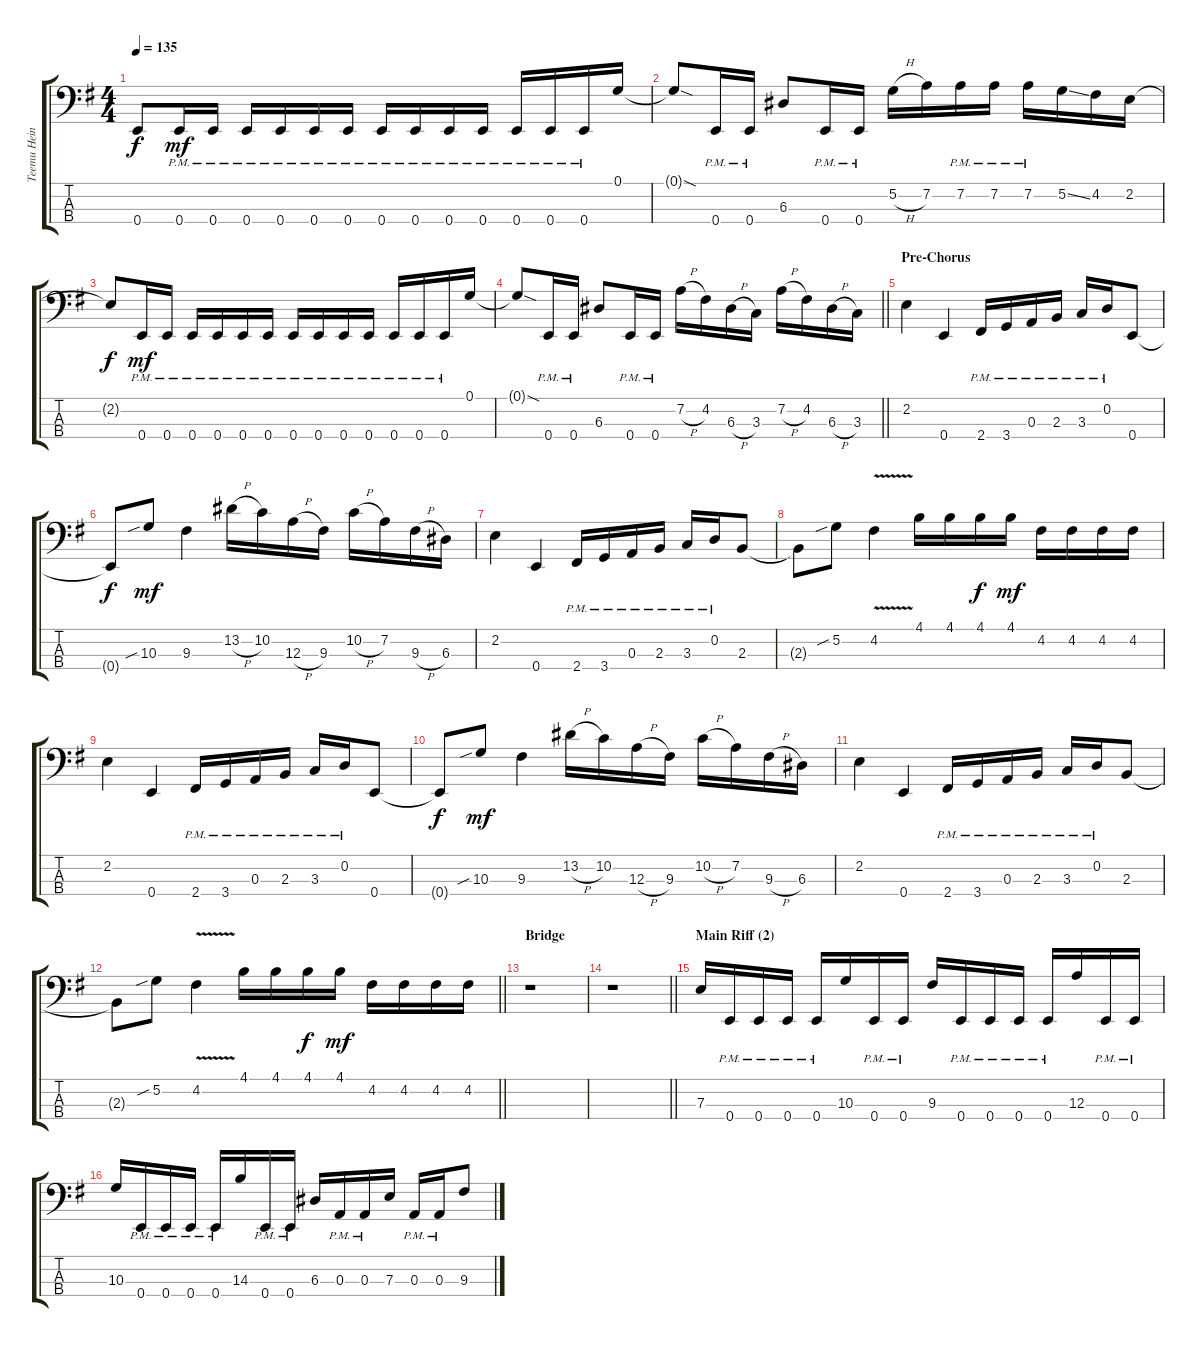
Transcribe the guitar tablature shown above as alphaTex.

\track ("Teemu Heinola (bass)" "Teemu Hein") {instrument electricbasspick}
\staff {score tabs}
\tuning (G2 D2 A1 E1) {hide}
\ts (4 4)
\tempo 135
\clef f4
\ks eminor
0.4{t}.8{dy f} 0.4{pm}.16{dy mf} 0.4{pm}.16 0.4{pm}.16 0.4{pm}.16 0.4{pm}.16 0.4{pm}.16 0.4{pm}.16 0.4{pm}.16 0.4{pm}.16 0.4{pm}.16 0.4{pm}.16 0.4{pm}.16 0.4{pm}.16 0.1.16 |
0.1{sod t}.8 0.4{pm}.16 0.4{pm}.16 6.3.8 0.4{pm}.16 0.4{pm}.16 5.2{h}.16 7.2.16 7.2{pm}.16 7.2{pm}.16 7.2{pm}.16 5.2{ss}.16 4.2.16 2.2.16 |
2.2{t}.8{dy f} 0.4{pm}.16{dy mf} 0.4{pm}.16 0.4{pm}.16 0.4{pm}.16 0.4{pm}.16 0.4{pm}.16 0.4{pm}.16 0.4{pm}.16 0.4{pm}.16 0.4{pm}.16 0.4{pm}.16 0.4{pm}.16 0.4{pm}.16 0.1.16 |
\barLineRight lightlight
0.1{sod t}.8 0.4{pm}.16 0.4{pm}.16 6.3.8 0.4{pm}.16 0.4{pm}.16 7.2{h}.16 4.2.16 6.3{h}.16 3.3.16 7.2{h}.16 4.2.16 6.3{h}.16 3.3.16 |
\section ("" "Pre-Chorus")
2.2.4 0.4.4 2.4{pm}.16 3.4{pm}.16 0.3{pm}.16 2.3{pm}.16 3.3{pm}.16 0.2{pm}.16 0.4.8 |
0.4{t}.8{dy f} 10.3{sib}.8{dy mf} 9.3.4 13.2{h}.16 10.2.16 12.3{h}.16 9.3.16 10.2{h}.16 7.2.16 9.3{h}.16 6.3.16 |
2.2.4 0.4.4 2.4{pm}.16 3.4{pm}.16 0.3{pm}.16 2.3{pm}.16 3.3{pm}.16 0.2{pm}.16 2.3.8 |
2.3{t}.8 5.2{sib}.8 4.2{v}.4 4.1.16 4.1.16 4.1.16{dy f} 4.1.16{dy mf} 4.2.16 4.2.16 4.2.16 4.2.16 |
2.2.4 0.4.4 2.4{pm}.16 3.4{pm}.16 0.3{pm}.16 2.3{pm}.16 3.3{pm}.16 0.2{pm}.16 0.4.8 |
0.4{t}.8{dy f} 10.3{sib}.8{dy mf} 9.3.4 13.2{h}.16 10.2.16 12.3{h}.16 9.3.16 10.2{h}.16 7.2.16 9.3{h}.16 6.3.16 |
2.2.4 0.4.4 2.4{pm}.16 3.4{pm}.16 0.3{pm}.16 2.3{pm}.16 3.3{pm}.16 0.2{pm}.16 2.3.8 |
\barLineRight lightlight
2.3{t}.8 5.2{sib}.8 4.2{v}.4 4.1.16 4.1.16 4.1.16{dy f} 4.1.16{dy mf} 4.2.16 4.2.16 4.2.16 4.2.16 |
\section ("" "Bridge")
r.1 |
\barLineRight lightlight
r.1 |
\section ("" "Main Riff (2)")
7.3.16 0.4{pm}.16 0.4{pm}.16 0.4{pm}.16 0.4{pm}.16 10.3.16 0.4{pm}.16 0.4{pm}.16 9.3.16 0.4{pm}.16 0.4{pm}.16 0.4{pm}.16 0.4{pm}.16 12.3.16 0.4{pm}.16 0.4{pm}.16 |
10.3.16 0.4{pm}.16 0.4{pm}.16 0.4{pm}.16 0.4{pm}.16 14.3.16 0.4{pm}.16 0.4{pm}.16 6.3.16 0.3{pm}.16 0.3{pm}.16 7.3.16 0.3{pm}.16 0.3{pm}.16 9.3.8
